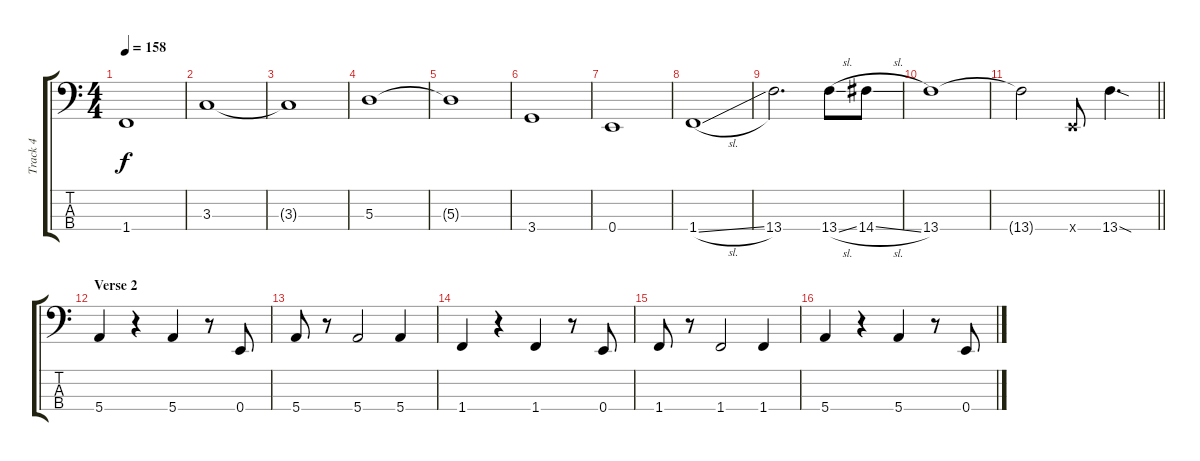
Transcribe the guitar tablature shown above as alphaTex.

\track ("Track 4" "Track 4") {instrument electricbassfinger}
\staff {score tabs}
\tuning (G2 D2 A1 E1) {hide}
\ts (4 4)
\tempo 158
\clef f4
\ks c
1.4{t}.1{dy f} |
3.3.1 |
3.3{t}.1 |
5.3.1 |
5.3{t}.1 |
3.4.1 |
0.4.1 |
1.4{sl}.1 |
13.4.2{d} 13.4{sl}.8 14.4{sl}.8 |
13.4.1 |
\barLineRight lightlight
13.4{t}.2 0.4{x}.8 13.4{sod}.4{d} |
\section ("" "Verse 2")
5.4.4 r.4 5.4.4 r.8 0.4.8 |
5.4.8 r.8 5.4.2 5.4.4 |
1.4.4 r.4 1.4.4 r.8 0.4.8 |
1.4.8 r.8 1.4.2 1.4.4 |
5.4.4 r.4 5.4.4 r.8 0.4.8
